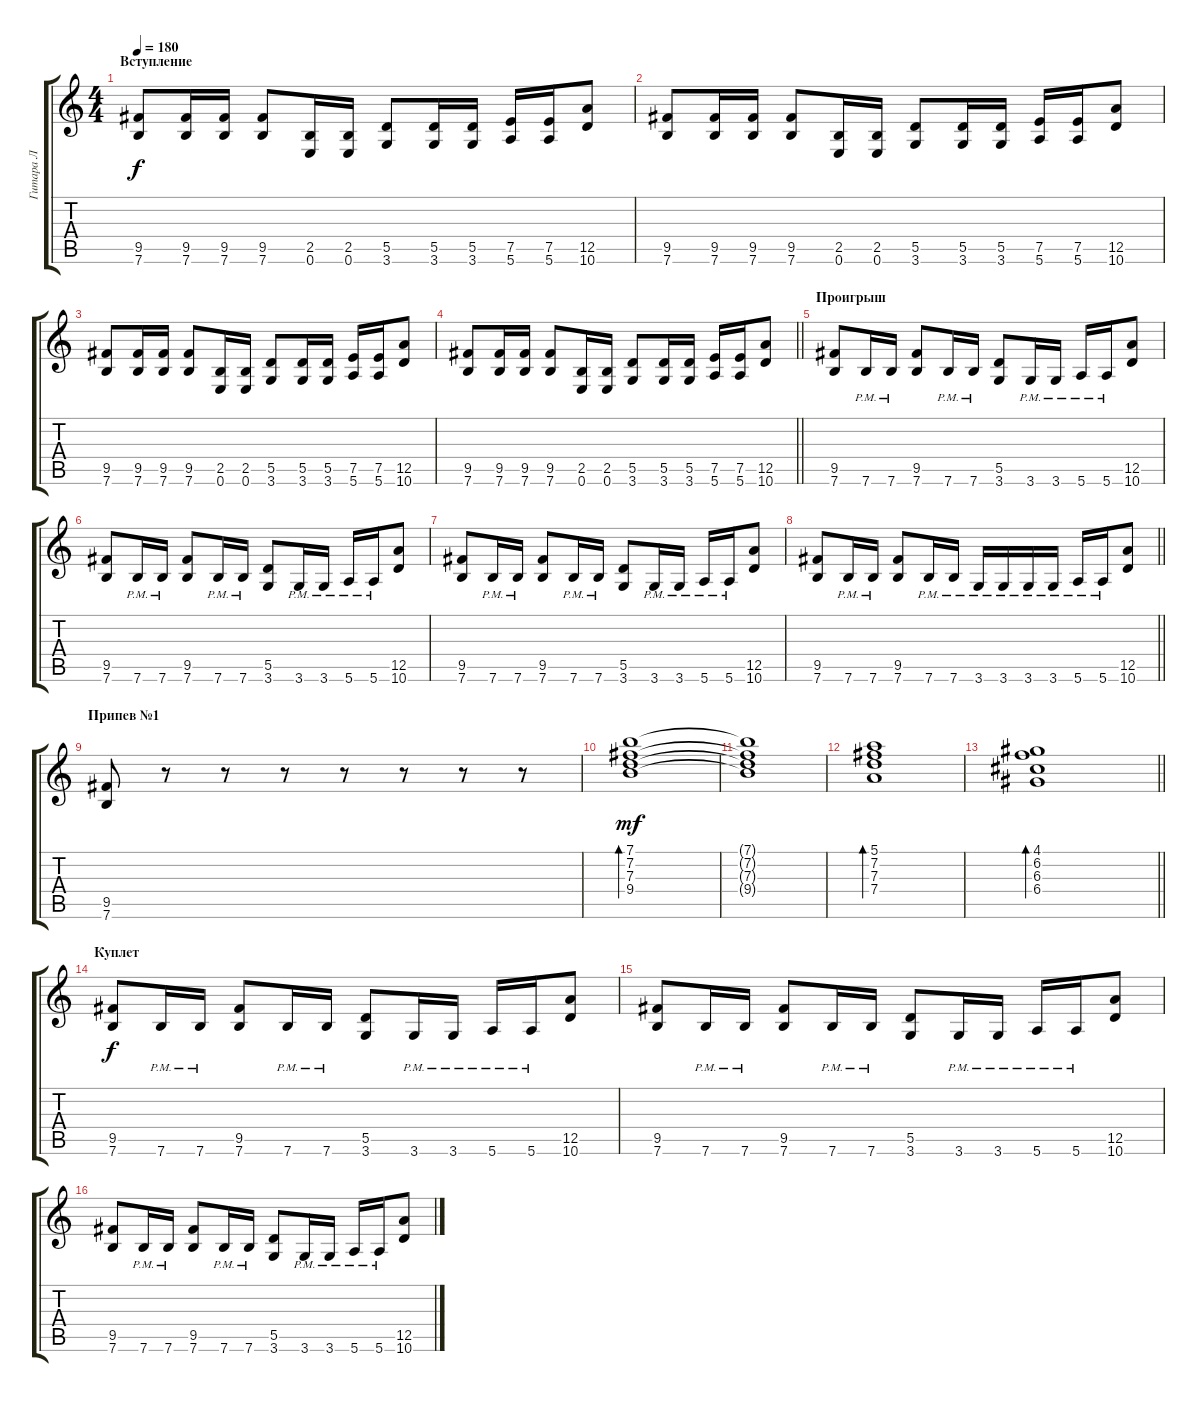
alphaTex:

\track ("Гитара Л" "Гитара Л") {instrument distortionguitar}
\staff {score tabs}
\tuning (E4 B3 G3 D3 A2 E2) {hide}
\ts (4 4)
\section ("" "Вступление")
\tempo 180
\clef g2
\ks c
(9.5 7.6).8{dy f instrument distortionguitar} (9.5 7.6).16 (9.5 7.6).16 (9.5 7.6).8 (2.5 0.6).16 (2.5 0.6).16 (5.5 3.6).8 (5.5 3.6).16 (5.5 3.6).16 (7.5 5.6).16 (7.5 5.6).16 (12.5 10.6).8 |
(9.5 7.6).8 (9.5 7.6).16 (9.5 7.6).16 (9.5 7.6).8 (2.5 0.6).16 (2.5 0.6).16 (5.5 3.6).8 (5.5 3.6).16 (5.5 3.6).16 (7.5 5.6).16 (7.5 5.6).16 (12.5 10.6).8 |
(9.5 7.6).8 (9.5 7.6).16 (9.5 7.6).16 (9.5 7.6).8 (2.5 0.6).16 (2.5 0.6).16 (5.5 3.6).8 (5.5 3.6).16 (5.5 3.6).16 (7.5 5.6).16 (7.5 5.6).16 (12.5 10.6).8 |
\barLineRight lightlight
(9.5 7.6).8 (9.5 7.6).16 (9.5 7.6).16 (9.5 7.6).8 (2.5 0.6).16 (2.5 0.6).16 (5.5 3.6).8 (5.5 3.6).16 (5.5 3.6).16 (7.5 5.6).16 (7.5 5.6).16 (12.5 10.6).8 |
\section ("" "Проигрыш")
(9.5 7.6).8 7.6{pm}.16 7.6{pm}.16 (9.5 7.6).8 7.6{pm}.16 7.6{pm}.16 (5.5 3.6).8 3.6{pm}.16 3.6{pm}.16 5.6{pm}.16 5.6{pm}.16 (12.5 10.6).8 |
(9.5 7.6).8 7.6{pm}.16 7.6{pm}.16 (9.5 7.6).8 7.6{pm}.16 7.6{pm}.16 (5.5 3.6).8 3.6{pm}.16 3.6{pm}.16 5.6{pm}.16 5.6{pm}.16 (12.5 10.6).8 |
(9.5 7.6).8 7.6{pm}.16 7.6{pm}.16 (9.5 7.6).8 7.6{pm}.16 7.6{pm}.16 (5.5 3.6).8 3.6{pm}.16 3.6{pm}.16 5.6{pm}.16 5.6{pm}.16 (12.5 10.6).8 |
\barLineRight lightlight
(9.5 7.6).8 7.6{pm}.16 7.6{pm}.16 (9.5 7.6).8 7.6{pm}.16 7.6{pm}.16 3.6{pm}.16 3.6{pm}.16 3.6{pm}.16 3.6{pm}.16 5.6{pm}.16 5.6{pm}.16 (12.5 10.6).8 |
\section ("" "Припев №1")
(9.5 7.6).8 r.8 r.8 r.8 r.8 r.8 r.8 r.8 |
(7.1 7.2 7.3 9.4).1{bd 60 dy mf} |
(7.1{t} 7.2{t} 7.3{t} 9.4{t}).1 |
(5.1 7.2 7.3 7.4).1{bd 120} |
\barLineRight lightlight
(4.1 6.2 6.3 6.4).1{bd 120} |
\section ("" "Куплет")
(9.5 7.6).8{dy f} 7.6{pm}.16 7.6{pm}.16 (9.5 7.6).8 7.6{pm}.16 7.6{pm}.16 (5.5 3.6).8 3.6{pm}.16 3.6{pm}.16 5.6{pm}.16 5.6{pm}.16 (12.5 10.6).8 |
(9.5 7.6).8 7.6{pm}.16 7.6{pm}.16 (9.5 7.6).8 7.6{pm}.16 7.6{pm}.16 (5.5 3.6).8 3.6{pm}.16 3.6{pm}.16 5.6{pm}.16 5.6{pm}.16 (12.5 10.6).8 |
(9.5 7.6).8 7.6{pm}.16 7.6{pm}.16 (9.5 7.6).8 7.6{pm}.16 7.6{pm}.16 (5.5 3.6).8 3.6{pm}.16 3.6{pm}.16 5.6{pm}.16 5.6{pm}.16 (12.5 10.6).8
